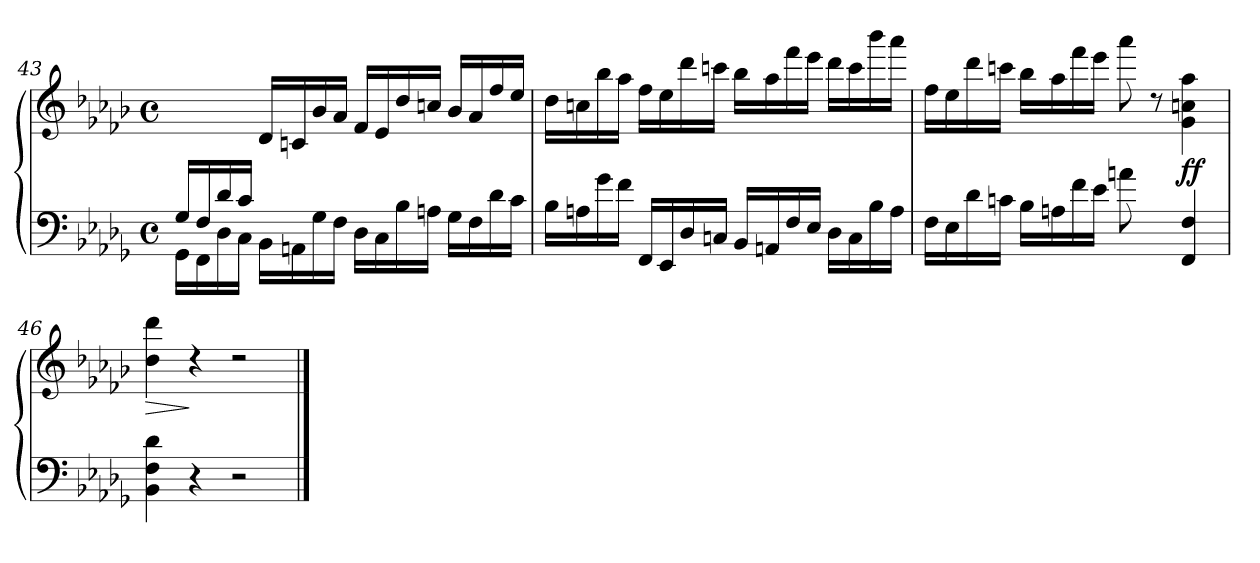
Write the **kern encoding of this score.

**kern	**kern	**dynam
*part1	*part1	*part1
*staff2	*staff1	*staff1/2
*clefF4	*clefG3	*
*k[b-e-a-d-g-]	*k[b-e-a-d-g-]	*
*M4/4	*M4/4	*
*met(c)	*met(c)	*
=43	=43	=43
*^	*	*
16G-/LL	16GG-\LL	4ryy	.
16F/	16FF\	.	.
16d-/	16D-\	.	.
16c/JJ	16C\JJ	.	.
2.ryy	16BB-\LL	16B-/LL	.
.	16AAn\	16An/	.
.	16G-\	16g-/	.
.	16F\JJ	16f/JJ	.
.	16D-\LL	16d-/LL	.
.	16C\	16c/	.
.	16B-\	16b-/	.
.	16An\JJ	16an/JJ	.
.	16G-\LL	16g-/LL	.
.	16F\	16f/	.
.	16d-\	16dd-/	.
.	16c\JJ	16cc/JJ	.
*v	*v	*	*
!!LO:LB:g=z
=44	=44	=44
16B-\LL	16b-\LL	.
16An\	16an\	.
16g-\	16gg-\	.
16f\JJ	16ff\JJ	.
16FF/LL	16dd-\LL	.
16EE-/	16cc\	.
16D-/	16bb-\	.
16Cn/JJ	16aan\JJ	.
16BB-/LL	16gg-\LL	.
16AA/	16ff\	.
16F/	16ddd-\	.
16E-/JJ	16ccc\JJ	.
16D-\LL	16bb-\LL	.
16C\	16aa\	.
16B-\	16ggg-\	.
16A\JJ	16fff\JJ	.
=45	=45	=45
16F\LL	16dd-\LL	.
16E-\	16cc\	.
16d-\	16bb-\	.
16cn\JJ	16aan\JJ	.
16B-\LL	16gg-\LL	.
16A\	16ff\	.
16f\	16ddd-\	.
16e-\JJ	16ccc\JJ	.
8a\	8fff\	.
8ryy	8rb	.
!	!	!LO:DY:b
!	!	!LO:DY:n=1:b
4FF/ 4F/	4e-\ 4an\ 4ff\	f f
=46	=46	=46
!	!	!LO:HP:b
4BB-\ 4F\ 4d-\	4b-\ 4bb-\	>
4r	4rb	]
2rE	2rcc	.
==	==	==
*-	*-	*-
